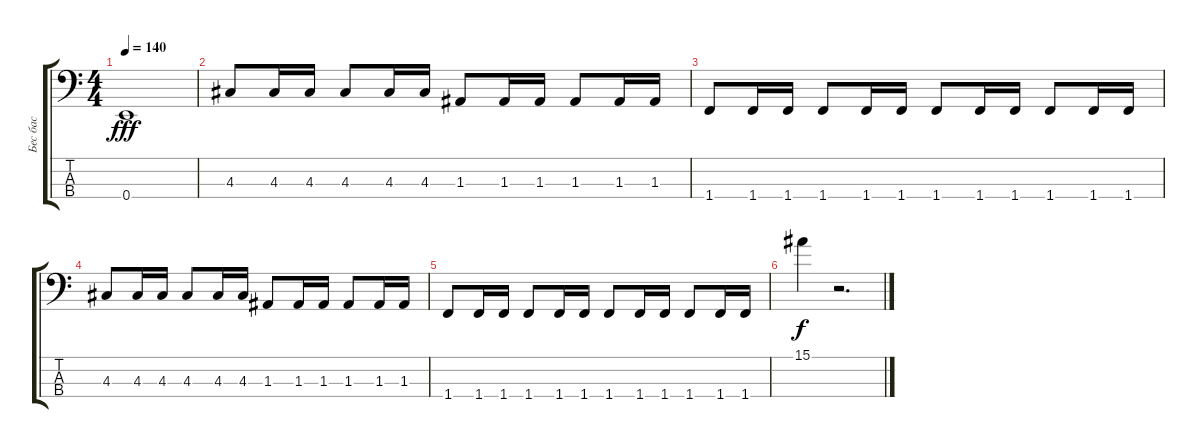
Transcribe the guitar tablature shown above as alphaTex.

\track ("Бес бас" "Бес бас") {instrument electricbassfinger}
\staff {score tabs}
\tuning (G2 D2 A1 E1) {hide}
\ts (4 4)
\tempo 140
\clef f4
\ks c
0.4.1{dy fff} |
4.3.8 4.3.16 4.3.16 4.3.8 4.3.16 4.3.16 1.3.8 1.3.16 1.3.16 1.3.8 1.3.16 1.3.16 |
1.4.8 1.4.16 1.4.16 1.4.8 1.4.16 1.4.16 1.4.8 1.4.16 1.4.16 1.4.8 1.4.16 1.4.16 |
4.3.8 4.3.16 4.3.16 4.3.8 4.3.16 4.3.16 1.3.8 1.3.16 1.3.16 1.3.8 1.3.16 1.3.16 |
1.4.8 1.4.16 1.4.16 1.4.8 1.4.16 1.4.16 1.4.8 1.4.16 1.4.16 1.4.8 1.4.16 1.4.16 |
15.1.4{dy f} r.2{d}
